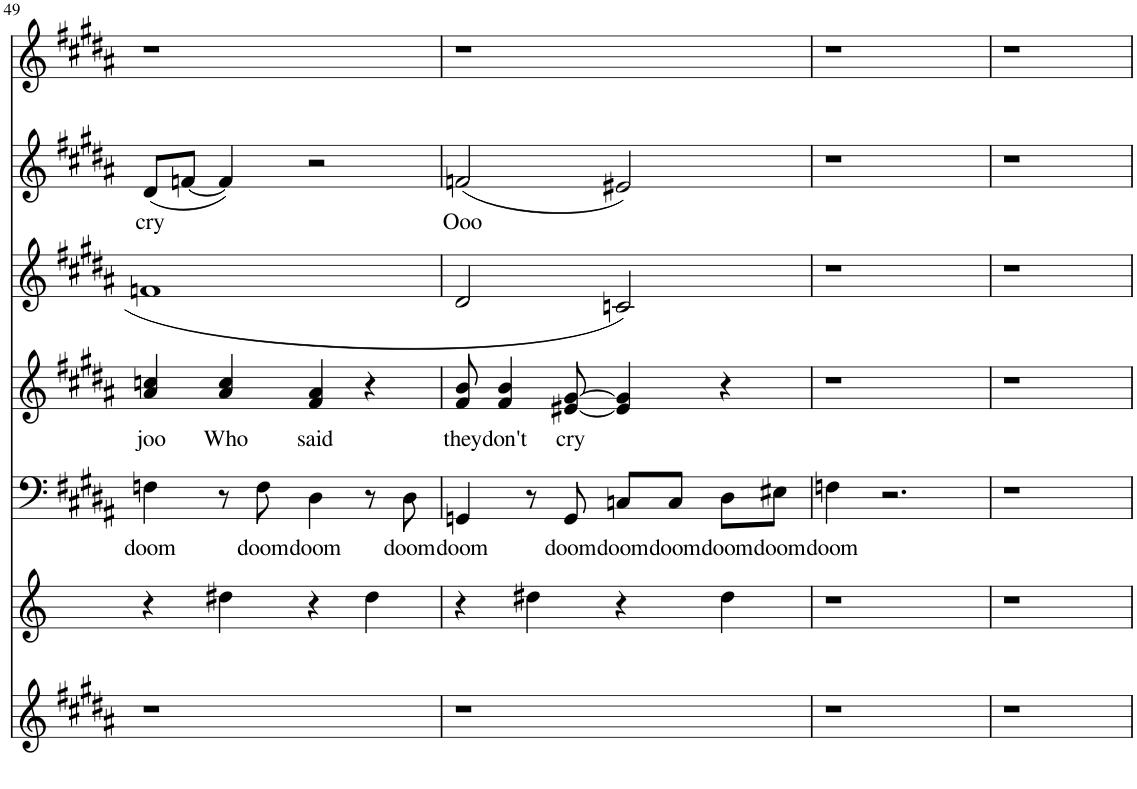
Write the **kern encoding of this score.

**kern	**kern	**kern	**text	**kern	**text	**kern	**kern	**text	**kern
*part7	*part6	*part5	*part5	*part4	*part4	*part3	*part2	*part2	*part1
*staff7	*staff6	*staff5	*staff5	*staff4	*staff4	*staff3	*staff2	*staff2	*staff1
*I"Piano	*I"Piano	*I"Bass	*	*I"Tenor	*	*I"Alto	*I"Soprano	*	*I"Piano
*I'Pno	*I'Pno	*	*	*	*	*	*	*	*I'Pno
!!LO:PB:g=z
*clefG2	*clefG2	*clefF4	*	*clefG2	*	*clefG2	*clefG2	*	*clefG2
*k[f#c#g#d#a#]	*k[]	*k[f#c#g#d#a#]	*	*k[f#c#g#d#a#]	*	*k[f#c#g#d#a#]	*k[f#c#g#d#a#]	*	*k[f#c#g#d#a#]
*B:	*	*B:	*	*B:	*	*B:	*B:	*	*B:
*M4/4	*M4/4	*M4/4	*	*M4/4	*	*M4/4	*M4/4	*	*M4/4
=49	=49	=49	=49	=49	=49	=49	=49	=49	=49
!	!	!	!LO:LY:b	!	!LO:LY:b	!	!	!LO:LY:b	!
1r	4r	4Fn\	doom	4a#/ 4ccn/	joo	1fn	(8d#/L	cry	1r
.	.	.	.	.	.	.	[8fn/J	.	.
!	!	!	!	!	!LO:LY:b	!	!	!	!
.	4dd#X\	8r	.	4a#/ 4cc/	Who	.	4f/])	.	.
!	!	!	!LO:LY:b	!	!	!	!	!	!
.	.	8F\	doom	.	.	.	.	.	.
!	!	!	!LO:LY:b	!	!LO:LY:b	!	!	!	!
.	4r	4D#\	doom	4f#/ 4a#/	said	.	2r	.	.
.	4dd#\	8r	.	4r	.	.	.	.	.
!	!	!	!LO:LY:b	!	!	!	!	!	!
.	.	8D#\	doom	.	.	.	.	.	.
=50	=50	=50	=50	=50	=50	=50	=50	=50	=50
!	!	!	!LO:LY:b	!	!LO:LY:b	!	!	!LO:LY:b	!
1r	4r	4GGn/	doom	8f#/ 8b/	they	2d#/	(2fn/	Ooo	1r
!	!	!	!	!	!LO:LY:b	!	!	!	!
.	.	.	.	4f#/ 4b/	don't	.	.	.	.
.	4dd#X\	8r	.	.	.	.	.	.	.
!	!	!	!LO:LY:b	!	!LO:LY:b	!	!	!	!
.	.	8GG/	doom	[8e#X/ [8g#/	cry	.	.	.	.
!	!	!	!LO:LY:b	!	!	!	!	!	!
.	4r	8Cn/L	doom	4e#/] 4g#/]	.	2cn/	2e#X/)	.	.
!	!	!	!LO:LY:b	!	!	!	!	!	!
.	.	8C/J	doom	.	.	.	.	.	.
!	!	!	!LO:LY:b	!	!	!	!	!	!
.	4dd#\	8D#\L	doom	4r	.	.	.	.	.
!	!	!	!LO:LY:b	!	!	!	!	!	!
.	.	8E#X\J	doom	.	.	.	.	.	.
=51	=51	=51	=51	=51	=51	=51	=51	=51	=51
!	!	!	!LO:LY:b	!	!	!	!	!	!
1r	1r	4Fn\	doom	1r	.	1r	1r	.	1r
.	.	2.r	.	.	.	.	.	.	.
=52	=52	=52	=52	=52	=52	=52	=52	=52	=52
1r	1r	1r	.	1r	.	1r	1r	.	1r
=	=	=	=	=	=	=	=	=	=
*-	*-	*-	*-	*-	*-	*-	*-	*-	*-
